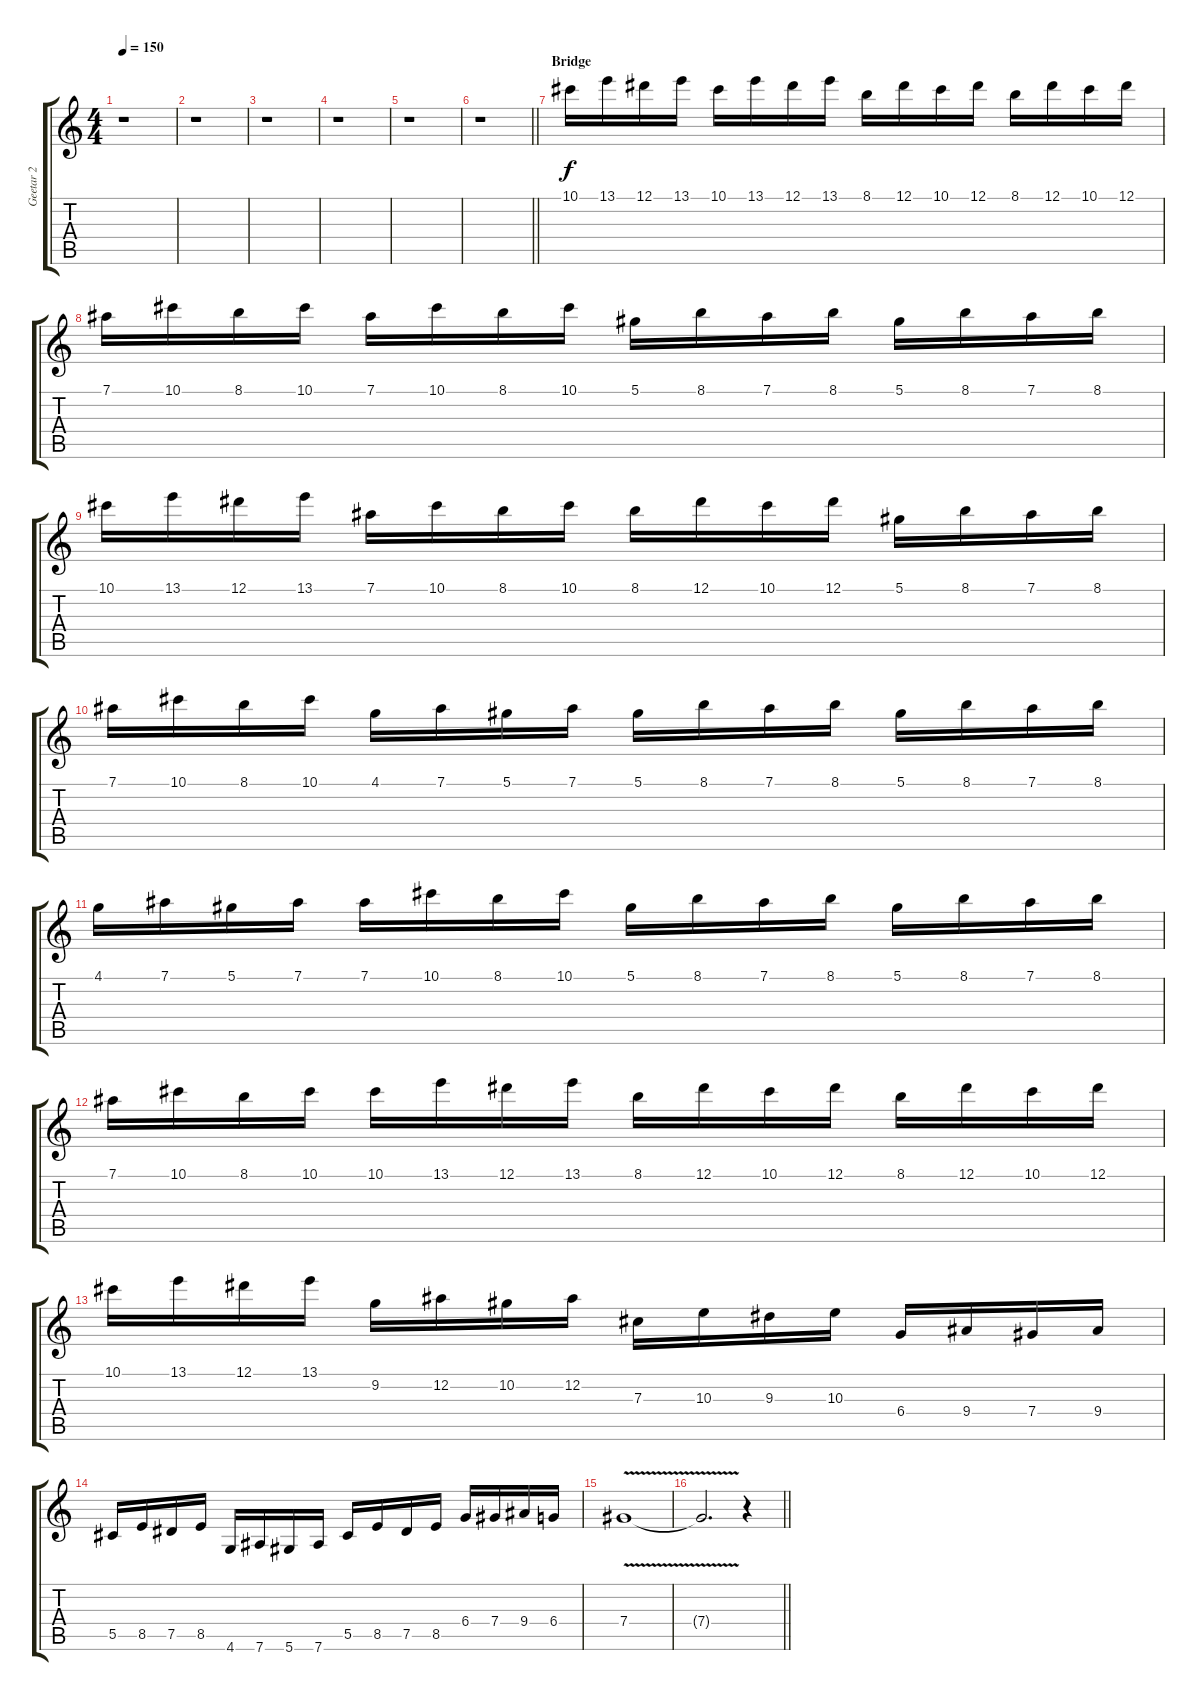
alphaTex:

\track ("Geetar 2" "Geetar 2") {instrument overdrivenguitar}
\staff {score tabs}
\tuning (Eb4 Bb3 Gb3 Db3 Ab2 Eb2) {hide}
\ts (4 4)
\tempo 150
\clef g2
\ks c
r.1{dy f} |
r.1 |
r.1 |
r.1 |
r.1 |
\barLineRight lightlight
r.1 |
\section ("" "Bridge")
10.1.16 13.1.16 12.1.16 13.1.16 10.1.16 13.1.16 12.1.16 13.1.16 8.1.16 12.1.16 10.1.16 12.1.16 8.1.16 12.1.16 10.1.16 12.1.16 |
7.1.16 10.1.16 8.1.16 10.1.16 7.1.16 10.1.16 8.1.16 10.1.16 5.1.16 8.1.16 7.1.16 8.1.16 5.1.16 8.1.16 7.1.16 8.1.16 |
10.1.16 13.1.16 12.1.16 13.1.16 7.1.16 10.1.16 8.1.16 10.1.16 8.1.16 12.1.16 10.1.16 12.1.16 5.1.16 8.1.16 7.1.16 8.1.16 |
7.1.16 10.1.16 8.1.16 10.1.16 4.1.16 7.1.16 5.1.16 7.1.16 5.1.16 8.1.16 7.1.16 8.1.16 5.1.16 8.1.16 7.1.16 8.1.16 |
4.1.16 7.1.16 5.1.16 7.1.16 7.1.16 10.1.16 8.1.16 10.1.16 5.1.16 8.1.16 7.1.16 8.1.16 5.1.16 8.1.16 7.1.16 8.1.16 |
7.1.16 10.1.16 8.1.16 10.1.16 10.1.16 13.1.16 12.1.16 13.1.16 8.1.16 12.1.16 10.1.16 12.1.16 8.1.16 12.1.16 10.1.16 12.1.16 |
10.1.16 13.1.16 12.1.16 13.1.16 9.2.16 12.2.16 10.2.16 12.2.16 7.3.16 10.3.16 9.3.16 10.3.16 6.4.16 9.4.16 7.4.16 9.4.16 |
5.5.16 8.5.16 7.5.16 8.5.16 4.6.16 7.6.16 5.6.16 7.6.16 5.5.16 8.5.16 7.5.16 8.5.16 6.4.16 7.4.16 9.4.16 6.4.16 |
7.4{v}.1 |
\barLineRight lightlight
7.4{v t}.2{d} r.4
